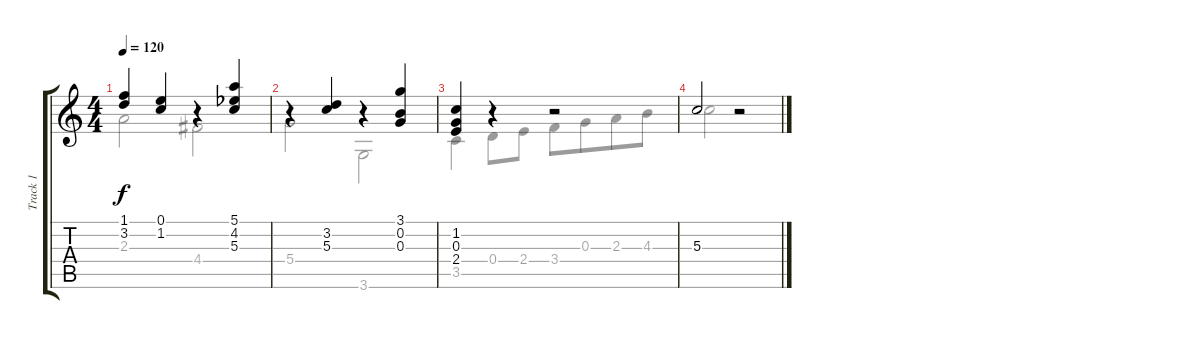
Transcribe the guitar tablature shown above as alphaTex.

\track ("Track 1" "Track 1") {instrument acousticguitarsteel}
\staff {score tabs}
\tuning (E4 B3 G3 D3 A2 E2) {hide}
\voice
\ts (4 4)
\tempo 120
\clef g2
\ks c
(1.1 3.2).4{dy f} (0.1 1.2).4 r.4 (5.1 4.2{acc b} 5.3).4 |
r.4 (3.2 5.3).4 r.4 (3.1 0.2 0.3).4 |
(1.2 0.3 2.4).4 r.4 r.2 |
5.3.2 r.2
\voice
\clef g2
\ottava regular
\simile none
\ks c
2.3.2{dy f} 4.4.2 |
5.4.2 3.6.2 |
3.5.4 0.4.8 2.4.8 3.4.8 0.3.8{beam merge} 2.3.8 4.3.8 |
5.3.2 r.2
